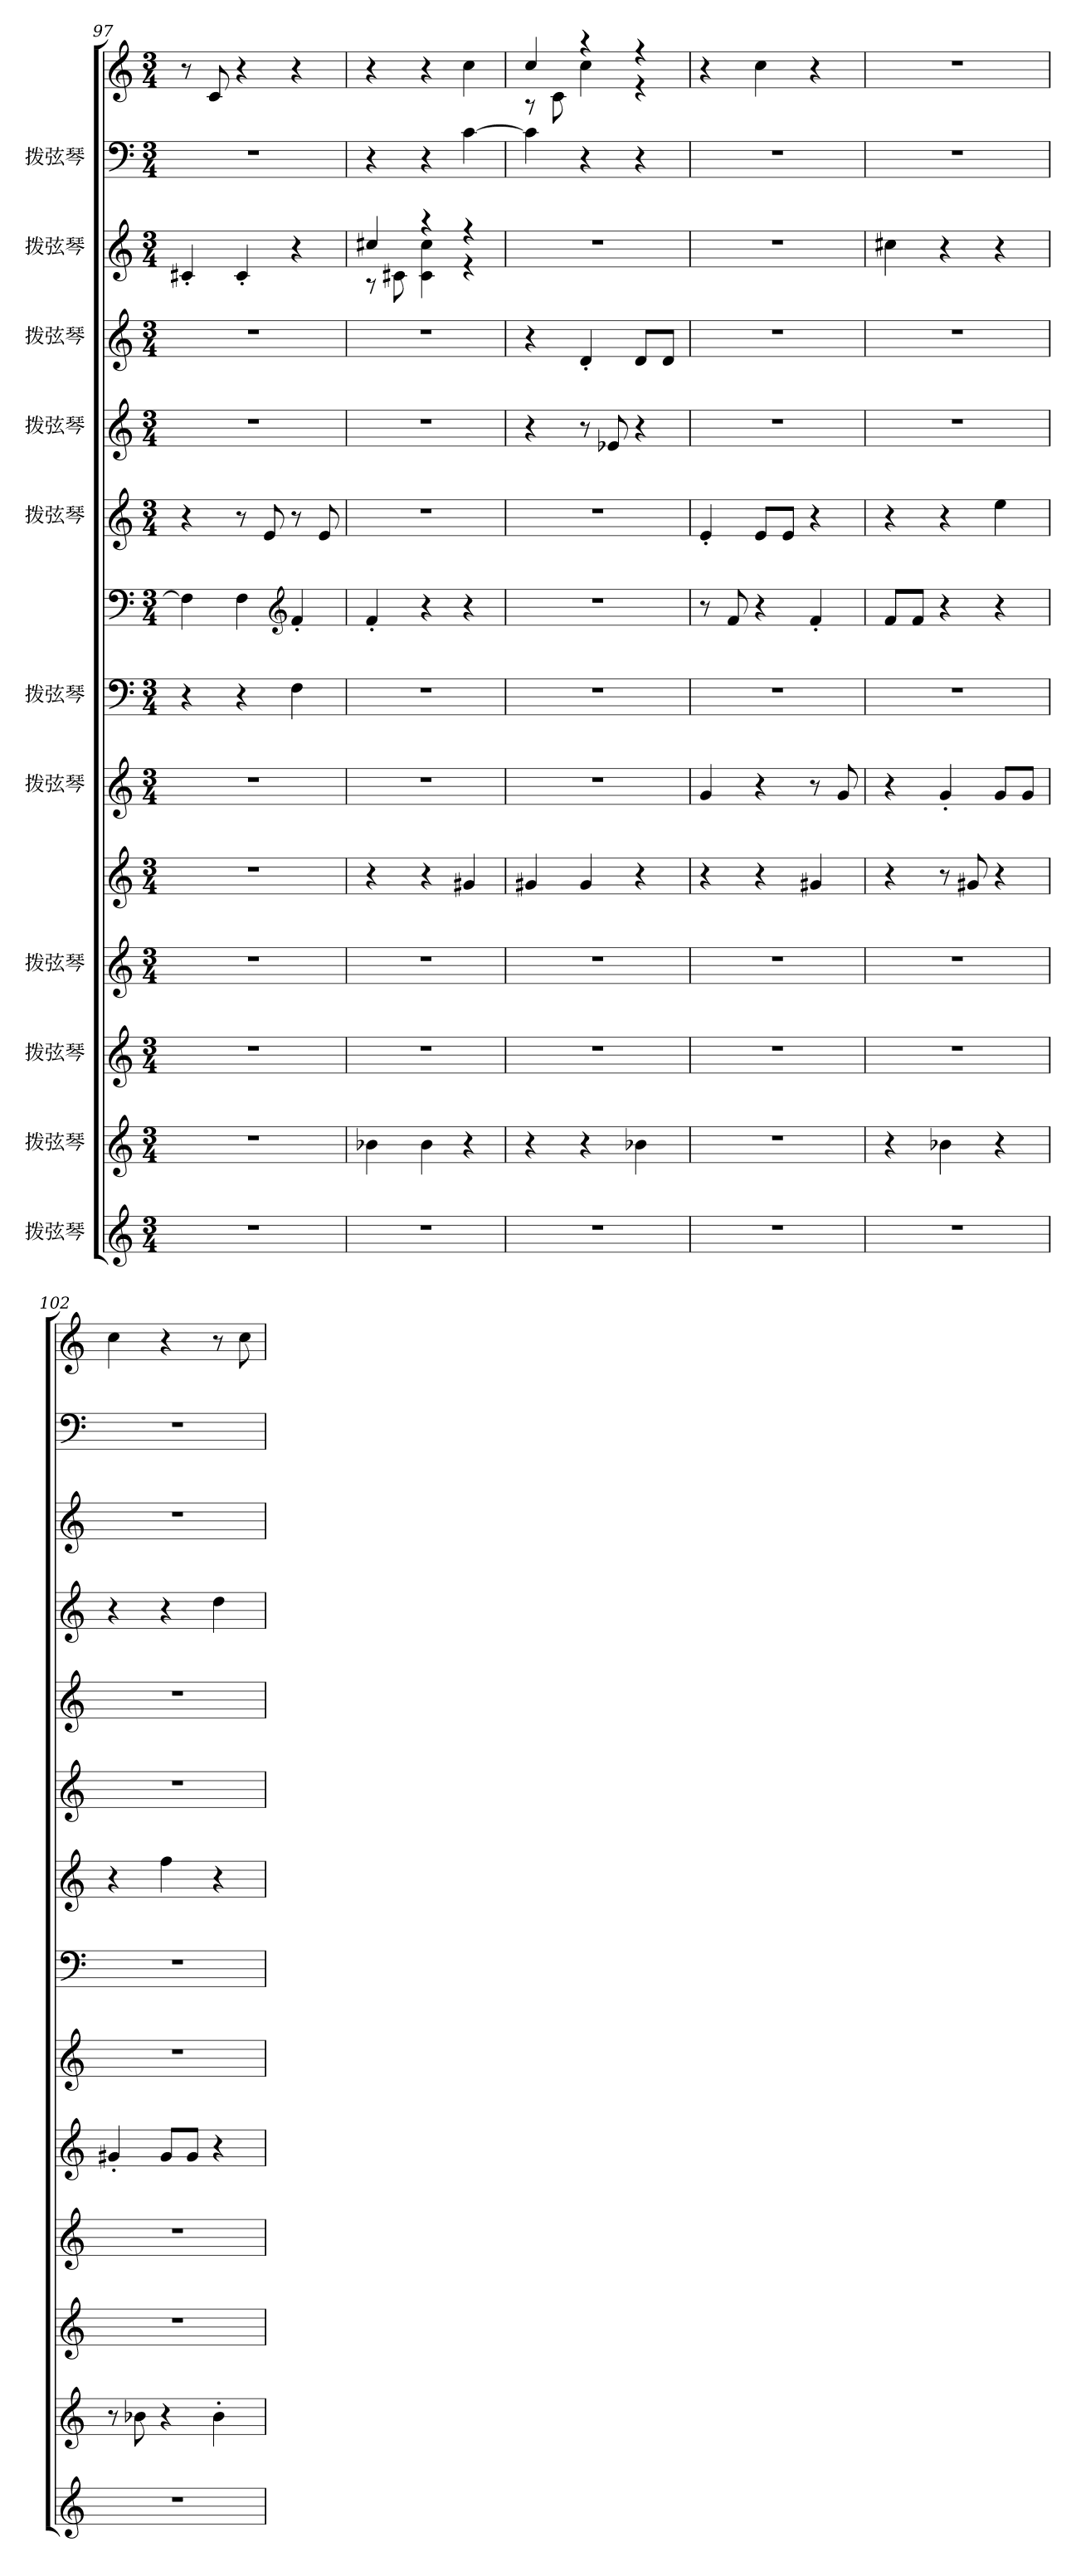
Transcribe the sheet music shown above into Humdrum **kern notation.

**kern	**kern	**kern	**kern	**kern	**kern	**kern	**kern	**kern	**kern	**kern	**kern	**kern	**kern
*part11	*part10	*part9	*part8	*part8	*part7	*part6	*part6	*part5	*part4	*part3	*part2	*part1	*part1
*staff14	*staff13	*staff12	*staff11	*staff10	*staff9	*staff8	*staff7	*staff6	*staff5	*staff4	*staff3	*staff2	*staff1
*I"拨弦琴	*I"拨弦琴	*I"拨弦琴	*I"拨弦琴	*	*I"拨弦琴	*I"拨弦琴	*	*I"拨弦琴	*I"拨弦琴	*I"拨弦琴	*I"拨弦琴	*I"拨弦琴	*
*clefG2	*clefG2	*clefG2	*clefG2	*clefG2	*clefG2	*clefF4	*clefF4	*clefG2	*clefG2	*clefG2	*clefG2	*clefF4	*clefG2
*k[]	*k[]	*k[]	*k[]	*k[]	*k[]	*k[]	*k[]	*k[]	*k[]	*k[]	*k[]	*k[]	*k[]
*M3/4	*M3/4	*M3/4	*M3/4	*M3/4	*M3/4	*M3/4	*M3/4	*M3/4	*M3/4	*M3/4	*M3/4	*M3/4	*M3/4
=97	=97	=97	=97	=97	=97	=97	=97	=97	=97	=97	=97	=97	=97
2.r	2.r	2.r	2.r	2.r	2.r	4r	4F\]	4r	2.r	2.r	4c#X'/	2.r	8r
.	.	.	.	.	.	.	.	.	.	.	.	.	8c/
.	.	.	.	.	.	4r	4F\	8r	.	.	4c#'/	.	4r
.	.	.	.	.	.	.	.	8e/	.	.	.	.	.
*	*	*	*	*	*	*	*clefG2	*	*	*	*	*	*
.	.	.	.	.	.	4F\	4f'/	8r	.	.	4r	.	4r
.	.	.	.	.	.	.	.	8e/	.	.	.	.	.
=98	=98	=98	=98	=98	=98	=98	=98	=98	=98	=98	=98	=98	=98
*	*	*	*	*	*	*	*	*	*	*	*^	*	*
2.r	4b-X\	2.r	2.r	4r	2.r	2.r	4f'/	2.r	2.r	2.r	4cc#X/	8r	4r	4r
.	.	.	.	.	.	.	.	.	.	.	.	8c#X\	.	.
.	4b-\	.	.	4r	.	.	4r	.	.	.	4r	4c#\ 4cc#\	4r	4r
.	4r	.	.	4g#X/	.	.	4r	.	.	.	4r	4r	[4c\	4cc\
*	*	*	*	*	*	*	*	*	*	*	*v	*v	*	*
=99	=99	=99	=99	=99	=99	=99	=99	=99	=99	=99	=99	=99	=99
*	*	*	*	*	*	*	*	*	*	*	*	*	*^
2.r	4r	2.r	2.r	4g#X/	2.r	2.r	2.r	2.r	4r	4r	2.r	4c\]	4cc/	8r
.	.	.	.	.	.	.	.	.	.	.	.	.	.	8c\
.	4r	.	.	4g#/	.	.	.	.	8r	4d'/	.	4r	4r	4cc\
.	.	.	.	.	.	.	.	.	8e-X/	.	.	.	.	.
.	4b-X\	.	.	4r	.	.	.	.	4r	8d/L	.	4r	4r	4r
.	.	.	.	.	.	.	.	.	.	8d/J	.	.	.	.
*	*	*	*	*	*	*	*	*	*	*	*	*	*v	*v
!!LO:PB:g=z
=100	=100	=100	=100	=100	=100	=100	=100	=100	=100	=100	=100	=100	=100
2.r	2.r	2.r	2.r	4r	4g/	2.r	8r	4e'/	2.r	2.r	2.r	2.r	4r
.	.	.	.	.	.	.	8f/	.	.	.	.	.	.
.	.	.	.	4r	4r	.	4r	8e/L	.	.	.	.	4cc\
.	.	.	.	.	.	.	.	8e/J	.	.	.	.	.
.	.	.	.	4g#X/	8r	.	4f'/	4r	.	.	.	.	4r
.	.	.	.	.	8g/	.	.	.	.	.	.	.	.
=101	=101	=101	=101	=101	=101	=101	=101	=101	=101	=101	=101	=101	=101
2.r	4r	2.r	2.r	4r	4r	2.r	8f/L	4r	2.r	2.r	4cc#X\	2.r	2.r
.	.	.	.	.	.	.	8f/J	.	.	.	.	.	.
.	4b-X\	.	.	8r	4g'/	.	4r	4r	.	.	4r	.	.
.	.	.	.	8g#X/	.	.	.	.	.	.	.	.	.
.	4r	.	.	4r	8g/L	.	4r	4ee\	.	.	4r	.	.
.	.	.	.	.	8g/J	.	.	.	.	.	.	.	.
=102	=102	=102	=102	=102	=102	=102	=102	=102	=102	=102	=102	=102	=102
2.r	8r	2.r	2.r	4g#X'/	2.r	2.r	4r	2.r	2.r	4r	2.r	2.r	4cc\
.	8b-X\	.	.	.	.	.	.	.	.	.	.	.	.
.	4r	.	.	8g#/L	.	.	4ff\	.	.	4r	.	.	4r
.	.	.	.	8g#/J	.	.	.	.	.	.	.	.	.
.	4b-'\	.	.	4r	.	.	4r	.	.	4dd\	.	.	8r
.	.	.	.	.	.	.	.	.	.	.	.	.	8cc\
=	=	=	=	=	=	=	=	=	=	=	=	=	=
*-	*-	*-	*-	*-	*-	*-	*-	*-	*-	*-	*-	*-	*-
